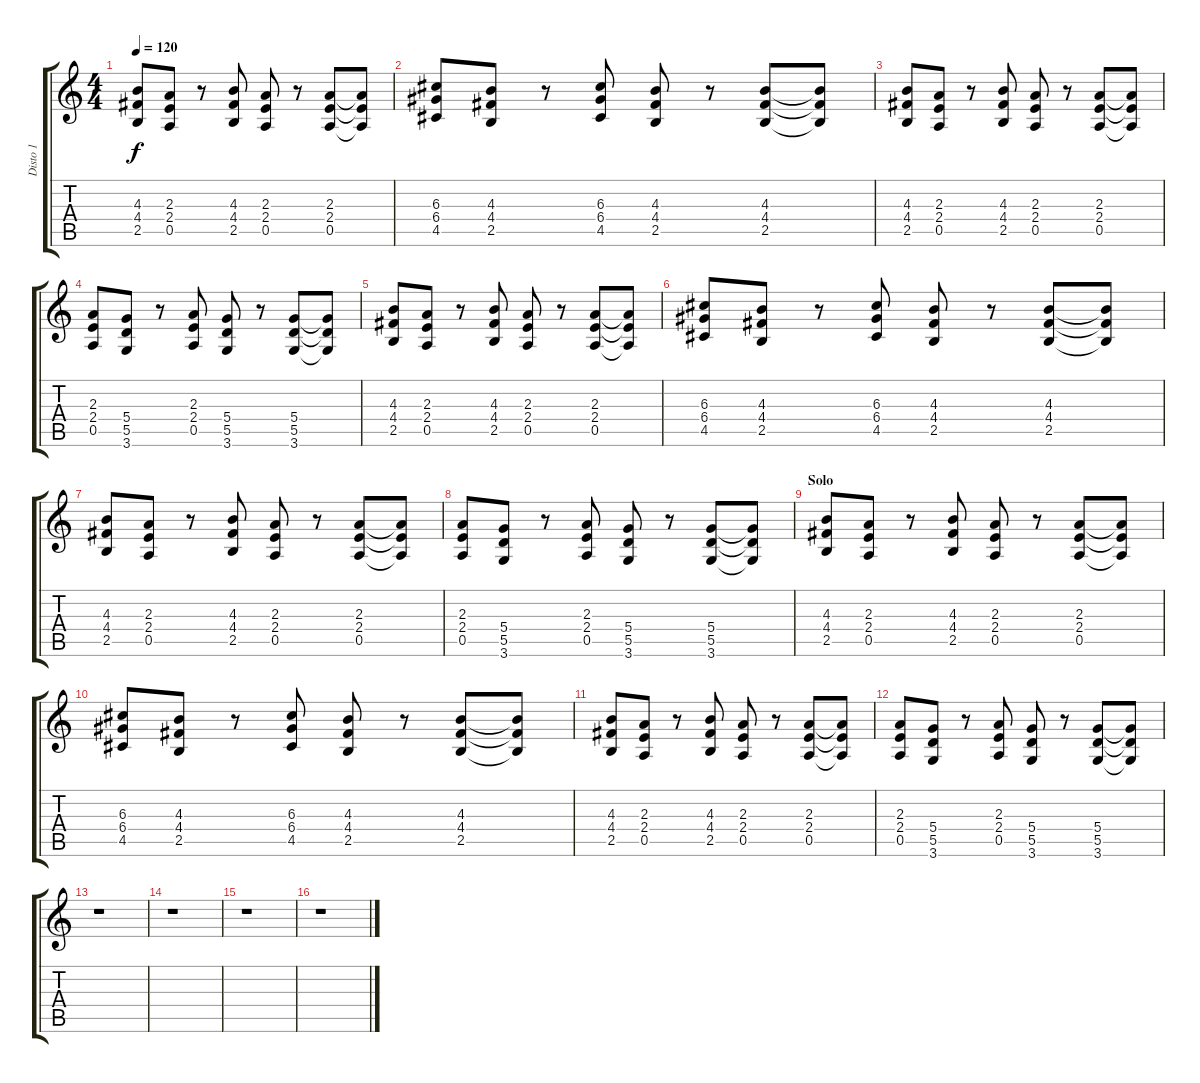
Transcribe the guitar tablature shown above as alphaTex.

\track ("Disto 1" "Disto 1") {instrument distortionguitar}
\staff {score tabs}
\tuning (E4 B3 G3 D3 A2 E2) {hide}
\ts (4 4)
\tempo 120
\clef g2
\ks c
(4.3 4.4 2.5).8{dy f} (2.3 2.4 0.5).8 r.8 (4.3 4.4 2.5).8 (2.3 2.4 0.5).8 r.8 (2.3 2.4 0.5).8 (2.3{t} 2.4{t} 0.5{t}).8 |
(6.3 6.4 4.5).8 (4.3 4.4 2.5).8 r.8 (6.3 6.4 4.5).8 (4.3 4.4 2.5).8 r.8 (4.3 4.4 2.5).8 (4.3{t} 4.4{t} 2.5{t}).8 |
(4.3 4.4 2.5).8 (2.3 2.4 0.5).8 r.8 (4.3 4.4 2.5).8 (2.3 2.4 0.5).8 r.8 (2.3 2.4 0.5).8 (2.3{t} 2.4{t} 0.5{t}).8 |
(2.3 2.4 0.5).8 (5.4 5.5 3.6).8 r.8 (2.3 2.4 0.5).8 (5.4 5.5 3.6).8 r.8 (5.4 5.5 3.6).8 (5.4{t} 5.5{t} 3.6{t}).8 |
(4.3 4.4 2.5).8 (2.3 2.4 0.5).8 r.8 (4.3 4.4 2.5).8 (2.3 2.4 0.5).8 r.8 (2.3 2.4 0.5).8 (2.3{t} 2.4{t} 0.5{t}).8 |
(6.3 6.4 4.5).8 (4.3 4.4 2.5).8 r.8 (6.3 6.4 4.5).8 (4.3 4.4 2.5).8 r.8 (4.3 4.4 2.5).8 (4.3{t} 4.4{t} 2.5{t}).8 |
(4.3 4.4 2.5).8 (2.3 2.4 0.5).8 r.8 (4.3 4.4 2.5).8 (2.3 2.4 0.5).8 r.8 (2.3 2.4 0.5).8 (2.3{t} 2.4{t} 0.5{t}).8 |
(2.3 2.4 0.5).8 (5.4 5.5 3.6).8 r.8 (2.3 2.4 0.5).8 (5.4 5.5 3.6).8 r.8 (5.4 5.5 3.6).8 (5.4{t} 5.5{t} 3.6{t}).8 |
\section ("" "Solo")
(4.3 4.4 2.5).8{volume 10} (2.3 2.4 0.5).8 r.8 (4.3 4.4 2.5).8 (2.3 2.4 0.5).8 r.8 (2.3 2.4 0.5).8 (2.3{t} 2.4{t} 0.5{t}).8 |
(6.3 6.4 4.5).8 (4.3 4.4 2.5).8 r.8 (6.3 6.4 4.5).8 (4.3 4.4 2.5).8 r.8 (4.3 4.4 2.5).8 (4.3{t} 4.4{t} 2.5{t}).8 |
(4.3 4.4 2.5).8 (2.3 2.4 0.5).8 r.8 (4.3 4.4 2.5).8 (2.3 2.4 0.5).8 r.8 (2.3 2.4 0.5).8 (2.3{t} 2.4{t} 0.5{t}).8 |
(2.3 2.4 0.5).8 (5.4 5.5 3.6).8 r.8 (2.3 2.4 0.5).8 (5.4 5.5 3.6).8 r.8 (5.4 5.5 3.6).8 (5.4{t} 5.5{t} 3.6{t}).8 |
r.1 |
r.1 |
r.1 |
r.1
